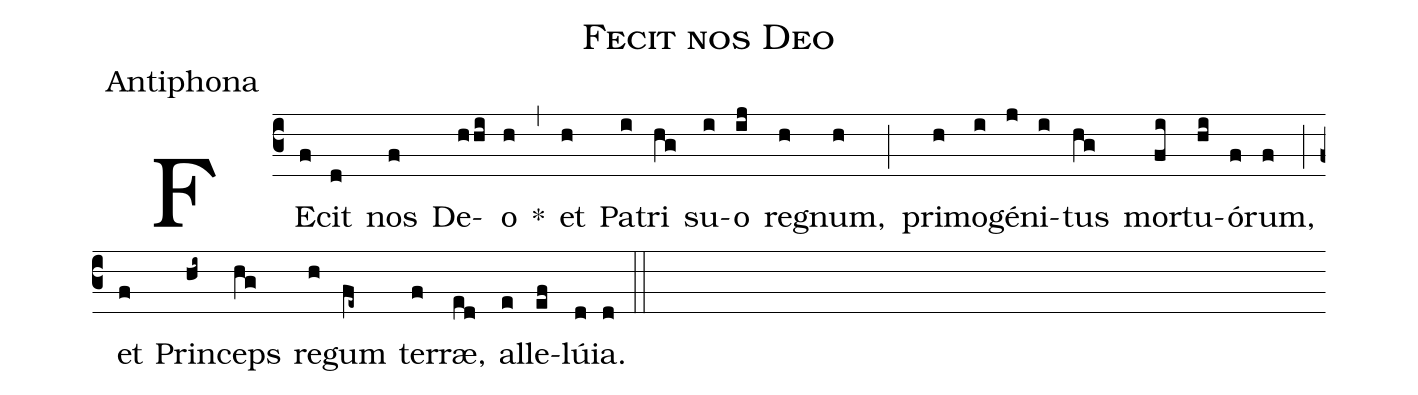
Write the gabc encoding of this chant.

name:Fecit nos Deo;
office-part:Antiphona;
%%
(c3)
FE(f)cit(d) nos(f) De(hhi)o(h) *(,)
et(h) Pa(i)tri(hg) su(i)o(ij) re(h)gnum,(h) (;)
pri(h)mo(i)gé(j)ni(i)tus(hg) mor(fi)tu(hi)ó(f)rum,(f) (;)
et(f) Prin(hi~)ceps(hg) re(h)gum(fe~) ter(f)ræ,(ed) al(e)le(ef)lú(d)ia.(d) (::)
